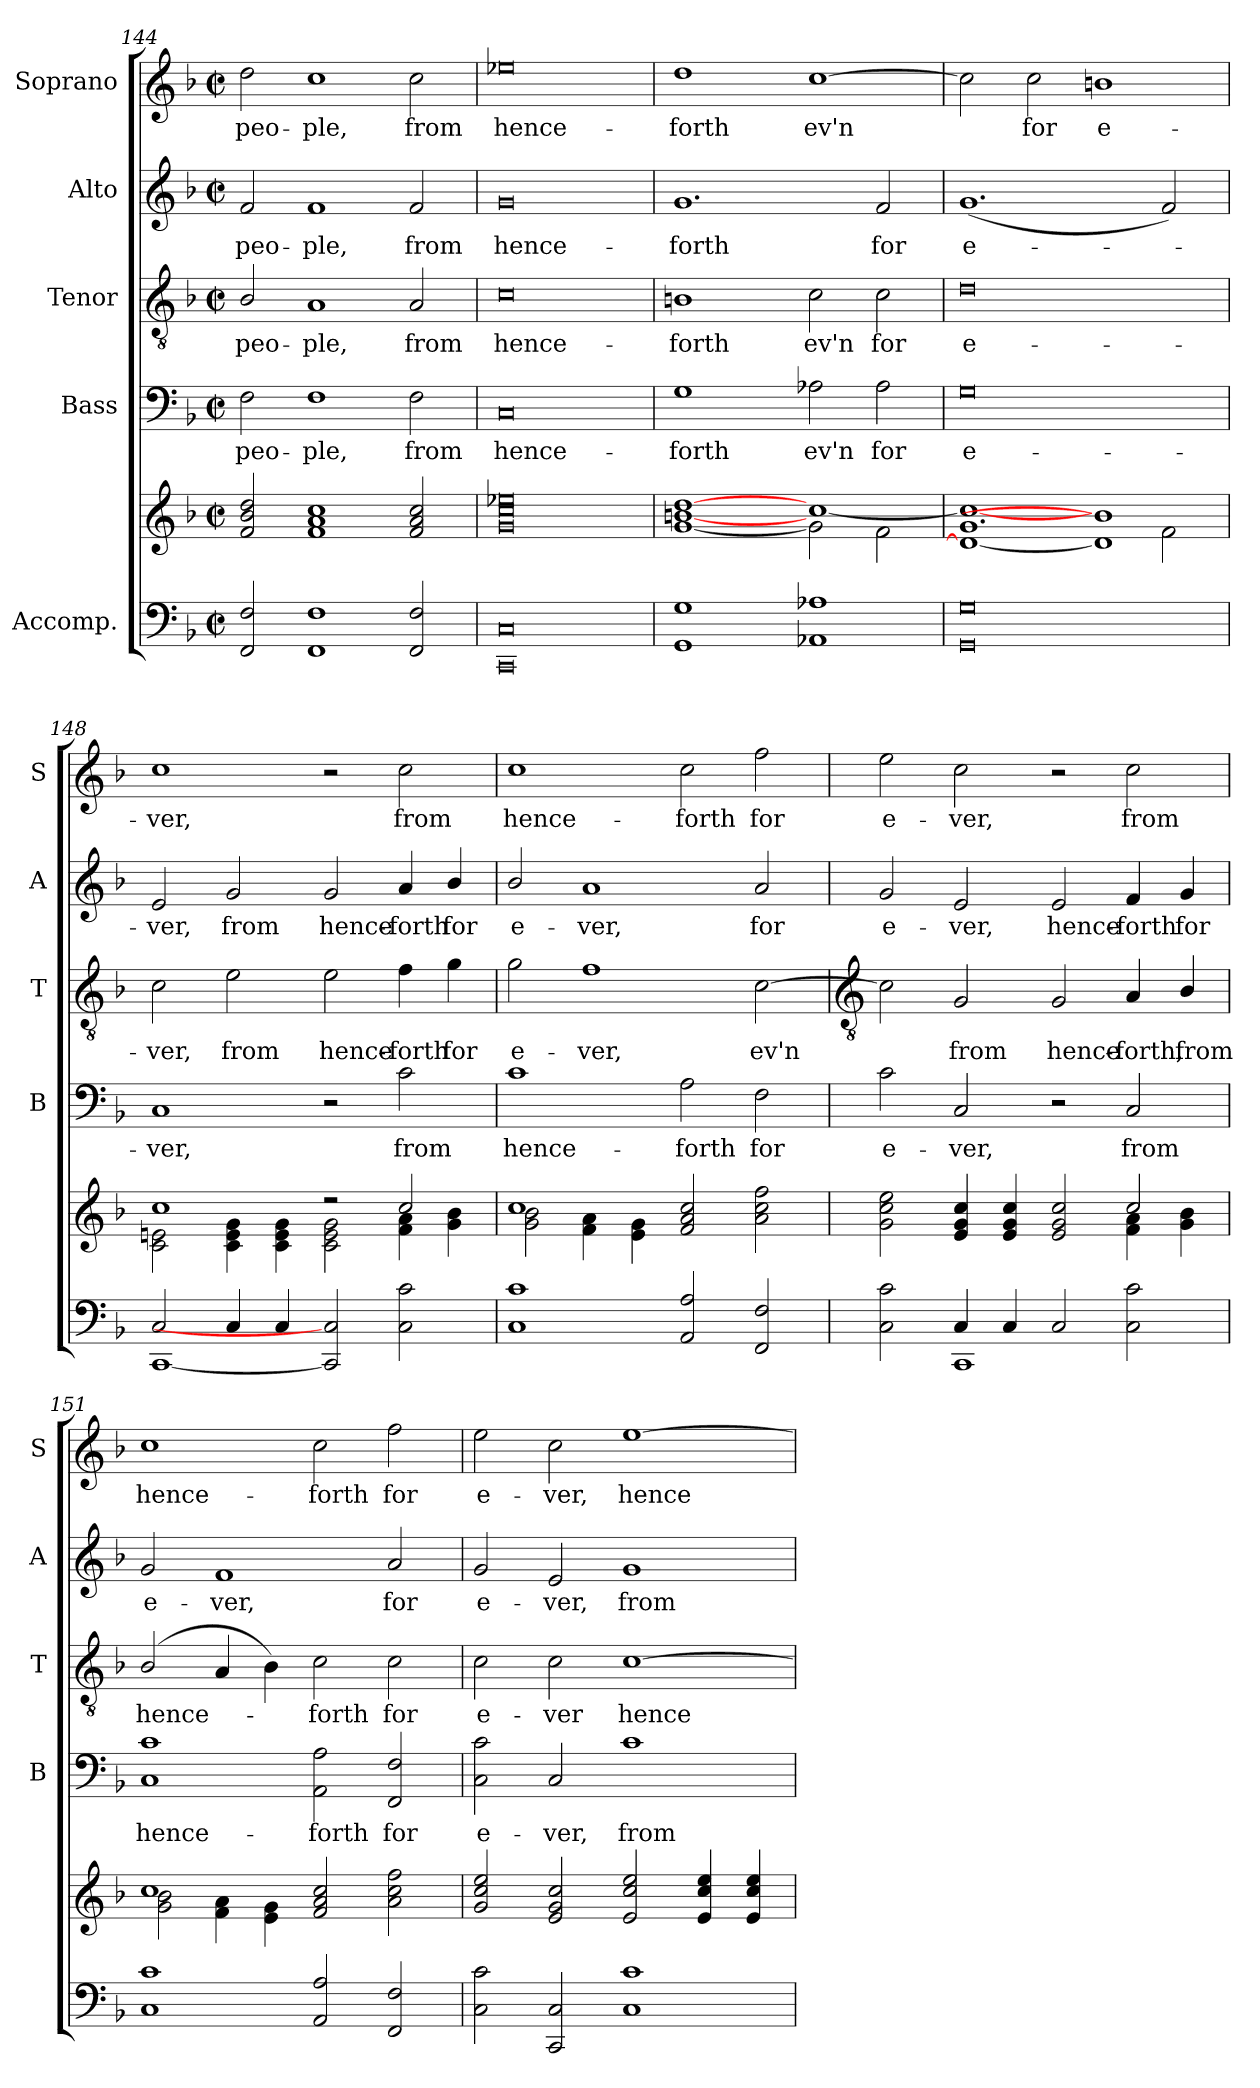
**kern	**kern	**kern	**text	**kern	**text	**kern	**text	**kern	**text
*part5	*part5	*part4	*part4	*part3	*part3	*part2	*part2	*part1	*part1
*staff6	*staff5	*staff4	*staff4	*staff3	*staff3	*staff2	*staff2	*staff1	*staff1
*I"Accomp.	*	*I"Bass	*	*I"Tenor	*	*I"Alto	*	*I"Soprano	*
*	*	*I'B	*	*I'T	*	*I'A	*	*I'S	*
!!LO:LB:g=z
*clefF4	*clefG2	*clefF4	*	*clefGv2	*	*clefG2	*	*clefG2	*
*k[b-]	*k[b-]	*k[b-]	*	*k[b-]	*	*k[b-]	*	*k[b-]	*
*F:	*F:	*F:	*	*F:	*	*F:	*	*F:	*
*M4/2	*M4/2	*M4/2	*	*M4/2	*	*M4/2	*	*M4/2	*
*met(c|)	*met(c|)	*met(c|)	*	*met(c|)	*	*met(c|)	*	*met(c|)	*
=144	=144	=144	=144	=144	=144	=144	=144	=144	=144
*^	*^	*	*	*	*	*	*	*	*
!	!	!	!	!	!LO:LY:b	!	!LO:LY:b	!	!LO:LY:b	!	!LO:LY:b
2FF 2F	0ryy	2f/ 2b-/ 2dd/	0ryy	2F	peo-	2B-/	peo-	2f	peo-	2dd	peo-
!	!	!	!	!	!LO:LY:b	!	!LO:LY:b	!	!LO:LY:b	!	!LO:LY:b
1FF 1F	.	1f/ 1a/ 1cc/	.	1F	-ple,	1A	-ple,	1f	-ple,	1cc	-ple,
!	!	!	!	!	!LO:LY:b	!	!LO:LY:b	!	!LO:LY:b	!	!LO:LY:b
2FF 2F	.	2f/ 2a/ 2cc/	.	2F	from	2A	from	2f	from	2cc	from
=145	=145	=145	=145	=145	=145	=145	=145	=145	=145	=145	=145
!	!	!	!	!	!LO:LY:b	!	!LO:LY:b	!	!LO:LY:b	!	!LO:LY:b
0CC 0C	0ryy	0g/ 0cc/ 0ee-X/	0ryy	0C	hence-	0c	hence-	0g	hence-	0ee-X	hence-
=146	=146	=146	=146	=146	=146	=146	=146	=146	=146	=146	=146
!	!	!	!	!	!LO:LY:b	!	!LO:LY:b	!	!LO:LY:b	!	!LO:LY:b
1GG 1G	0ryy	[1g/ [1bn/ [1dd/	2ryy	1G	-forth	1Bn	-forth	1.g	-forth	1dd	-forth
.	.	.	2ryy	.	.	.	.	.	.	.	.
!	!	!	!	!	!LO:LY:b	!	!LO:LY:b	!	!	!	!LO:LY:b
1AA-X 1A-X	.	2g\]	[1cc\	2A-X	ev'n	2c	ev'n	.	.	[1cc	ev'n
!	!	!	!	!	!LO:LY:b	!	!LO:LY:b	!	!LO:LY:b	!	!
.	.	2f\	.	2A-	for	2c	for	2f	for	.	.
=147	=147	=147	=147	=147	=147	=147	=147	=147	=147	=147	=147
!	!	!	!	!	!LO:LY:b	!	!LO:LY:b	!	!LO:LY:b	!	!
0GG 0G	0ryy	1.g/	1d\_ 1cc\_	0G	e-	0d	e-	(<1.g	e-	2cc]	.
!	!	!	!	!	!	!	!	!	!	!	!LO:LY:b
.	.	.	.	.	.	.	.	.	.	2cc	for
!	!	!	!	!	!	!	!	!	!	!	!LO:LY:b
.	.	.	1d\] 1b\]	.	.	.	.	.	.	1bn	e-
.	.	2f\	.	.	.	.	.	2f)	.	.	.
=148	=148	=148	=148	=148	=148	=148	=148	=148	=148	=148	=148
!	!	!	!	!	!LO:LY:b	!	!LO:LY:b	!	!LO:LY:b	!	!LO:LY:b
2C	[1CC\	1cc/	2c\ 2en\	1C	-ver,	2c	-ver,	2e	ver,	1cc	-ver,
!	!	!	!	!	!	!	!LO:LY:b	!	!LO:LY:b	!	!
4C	.	.	4c\ 4e\ 4g\	.	.	2e	from	2g	from	.	.
4C	.	.	4c\ 4e\ 4g\	.	.	.	.	.	.	.	.
!	!	!	!	!	!	!	!LO:LY:b	!	!LO:LY:b	!	!
2ryy	2CC/] 2C/]	2r	2c\ 2e\ 2g\	2r	.	2e	hence-	2g	hence-	2r	.
!	!	!	!	!	!LO:LY:b	!	!LO:LY:b	!	!LO:LY:b	!	!LO:LY:b
2C 2c	2ryy	2cc/	4f\ 4a\	2c	from	4f	-forth	4a	-forth	2cc	from
!	!	!	!	!	!	!	!LO:LY:b	!	!LO:LY:b	!	!
.	.	.	4g\ 4b-\	.	.	4g	for	4b-/	for	.	.
=149	=149	=149	=149	=149	=149	=149	=149	=149	=149	=149	=149
!	!	!	!	!	!LO:LY:b	!	!LO:LY:b	!	!LO:LY:b	!	!LO:LY:b
1C 1c	0ryy	1cc/	2g\ 2b-\	1c	hence-	2g	e-	2b-/	e-	1cc	hence-
!	!	!	!	!	!	!	!LO:LY:b	!	!LO:LY:b	!	!
.	.	.	4f\ 4a\	.	.	1f	-ver,	1a	-ver,	.	.
.	.	.	4e\ 4g\	.	.	.	.	.	.	.	.
!	!	!	!	!	!LO:LY:b	!	!	!	!	!	!LO:LY:b
2AA 2A	.	2f/ 2a/ 2cc/	2ryy	2A	-forth	.	.	.	.	2cc	-forth
!	!	!	!	!	!LO:LY:b	!	!LO:LY:b	!	!LO:LY:b	!	!LO:LY:b
2FF 2F	.	2ryy	2a\ 2cc\ 2ff\	2F	for	[2c	ev'n	2a	for	2ff	for
!!LO:LB:g=z
=150	=150	=150	=150	=150	=150	=150	=150	=150	=150	=150	=150
*	*	*	*	*	*	*clefGv2	*	*	*	*	*
!	!	!	!	!	!LO:LY:b	!	!	!	!LO:LY:b	!	!LO:LY:b
2C 2c	2ryy	2ryy	2g\ 2cc\ 2ee\	2c	e-	2c]	.	2g	e-	2ee	e-
!	!	!	!	!	!LO:LY:b	!	!LO:LY:b	!	!LO:LY:b	!	!LO:LY:b
4C	1CC\	4e 4g 4cc	2ryy	2C	-ver,	2G	from	2e	-ver,	2cc	-ver,
4C	.	4e 4g 4cc	.	.	.	.	.	.	.	.	.
!	!	!	!	!	!	!	!LO:LY:b	!	!LO:LY:b	!	!
2C	.	2e 2g 2cc	2ryy	2r	.	2G	hence-	2e	hence-	2r	.
!	!	!	!	!	!LO:LY:b	!	!LO:LY:b	!	!LO:LY:b	!	!LO:LY:b
2C 2c	2ryy	2cc/	4f\ 4a\	2C	from	4A	-forth,	4f	-forth	2cc	from
!	!	!	!	!	!	!	!LO:LY:b	!	!LO:LY:b	!	!
.	.	.	4g\ 4b-\	.	.	4B-/	from	4g	for	.	.
=151	=151	=151	=151	=151	=151	=151	=151	=151	=151	=151	=151
!	!	!	!	!	!LO:LY:b	!	!LO:LY:b	!	!LO:LY:b	!	!LO:LY:b
1C 1c	0ryy	1cc	2g\ 2b-\	1C 1c	hence-	(<2B-/	hence-	2g	e-	1cc	hence-
!	!	!	!	!	!	!	!	!	!LO:LY:b	!	!
.	.	.	4f\ 4a\	.	.	4A	.	1f	-ver,	.	.
.	.	.	4e\ 4g\	.	.	4B-)	.	.	.	.	.
!	!	!	!	!	!LO:LY:b	!	!LO:LY:b	!	!	!	!LO:LY:b
2AA 2A	.	2f 2a 2cc	2ryy	2AA 2A	-forth	2c	forth	.	.	2cc	-forth
!	!	!	!	!	!LO:LY:b	!	!LO:LY:b	!	!LO:LY:b	!	!LO:LY:b
2FF 2F	.	2ryy	2a\ 2cc\ 2ff\	2FF 2F	for	2c	for	2a	for	2ff	for
*v	*v	*	*	*	*	*	*	*	*	*	*
=152	=152	=152	=152	=152	=152	=152	=152	=152	=152	=152
!	!	!	!	!LO:LY:b	!	!LO:LY:b	!	!LO:LY:b	!	!LO:LY:b
2C 2c	2g 2cc 2ee	0ryy	2C 2c	e-	2c	e-	2g	e-	2ee	e-
!	!	!	!	!LO:LY:b	!	!LO:LY:b	!	!LO:LY:b	!	!LO:LY:b
2CC 2C	2e 2g 2cc	.	2C	-ver,	2c	-ver	2e	-ver,	2cc	-ver,
!	!	!	!	!LO:LY:b	!	!LO:LY:b	!	!LO:LY:b	!	!LO:LY:b
1C 1c	2e 2cc 2ee	.	1c	from	[1c	hence-	1g	from	[1ee	hence-
.	4e 4cc 4ee	.	.	.	.	.	.	.	.	.
.	4e 4cc 4ee	.	.	.	.	.	.	.	.	.
*	*v	*v	*	*	*	*	*	*	*	*
=	=	=	=	=	=	=	=	=	=
*-	*-	*-	*-	*-	*-	*-	*-	*-	*-
